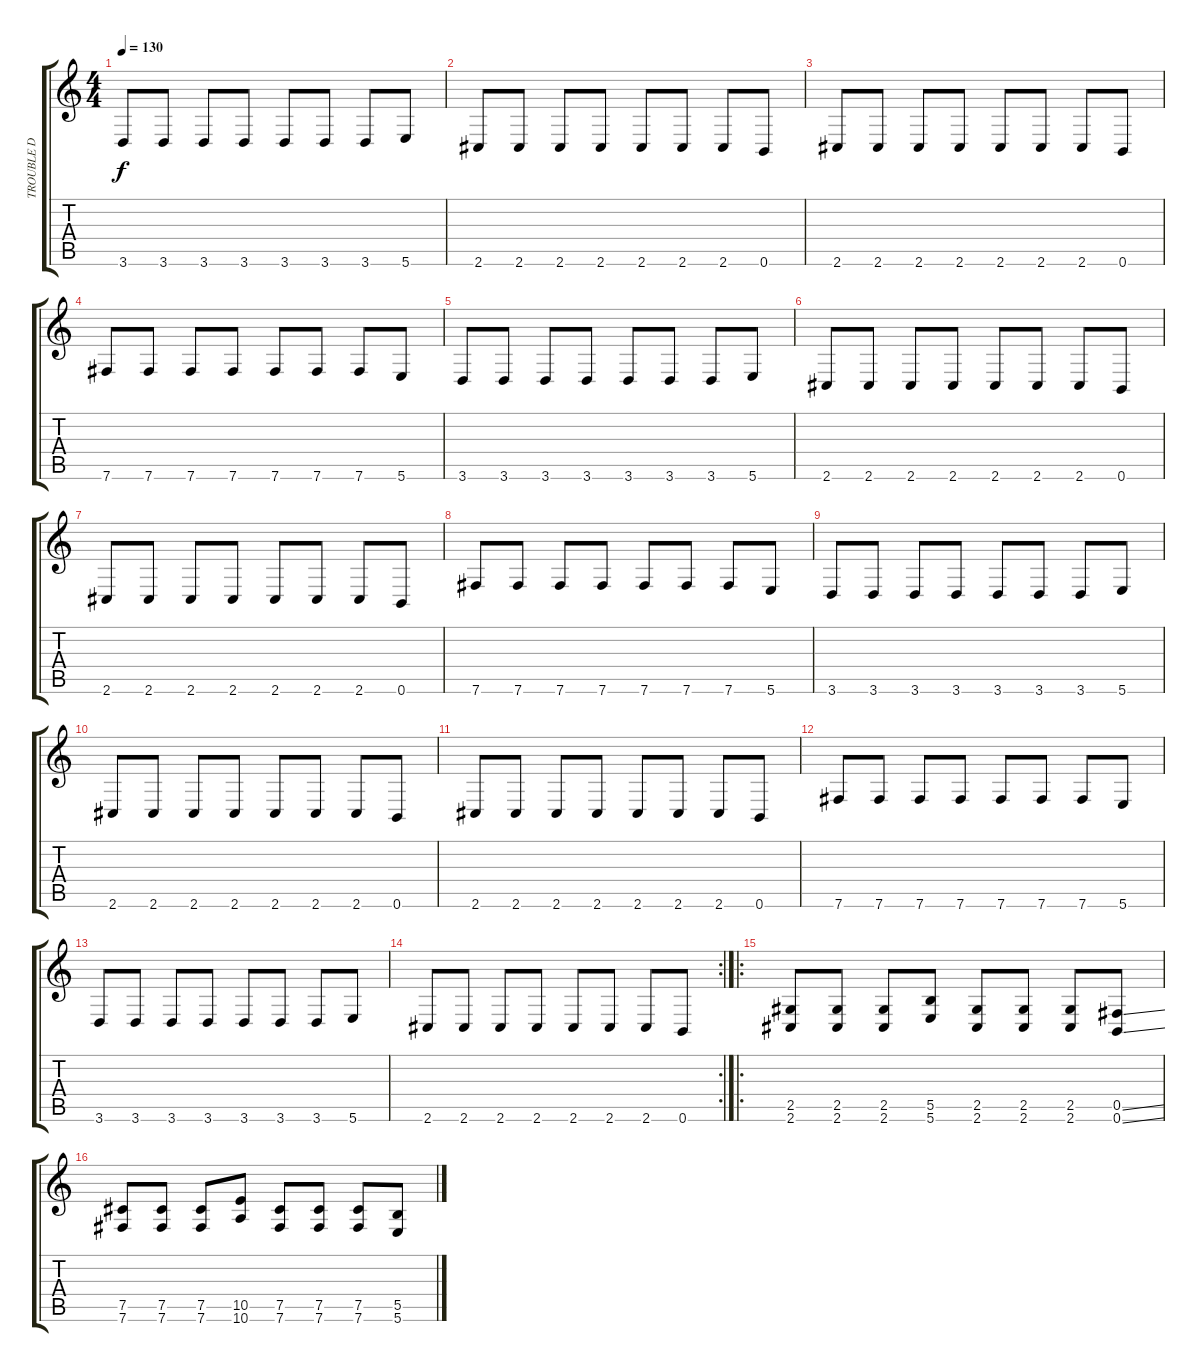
\track ("TROUBLE D" "TROUBLE D") {instrument electricbassfinger}
\staff {score tabs}
\tuning (Db4 Ab3 E3 B2 Gb2 B1) {hide}
\ts (4 4)
\tempo 130
\clef g2
\ks c
3.6.8{dy f} 3.6.8 3.6.8 3.6.8 3.6.8 3.6.8 3.6.8 5.6.8 |
2.6.8 2.6.8 2.6.8 2.6.8 2.6.8 2.6.8 2.6.8 0.6.8 |
2.6.8 2.6.8 2.6.8 2.6.8 2.6.8 2.6.8 2.6.8 0.6.8 |
7.6.8 7.6.8 7.6.8 7.6.8 7.6.8 7.6.8 7.6.8 5.6.8 |
3.6.8 3.6.8 3.6.8 3.6.8 3.6.8 3.6.8 3.6.8 5.6.8 |
2.6.8 2.6.8 2.6.8 2.6.8 2.6.8 2.6.8 2.6.8 0.6.8 |
2.6.8 2.6.8 2.6.8 2.6.8 2.6.8 2.6.8 2.6.8 0.6.8 |
7.6.8 7.6.8 7.6.8 7.6.8 7.6.8 7.6.8 7.6.8 5.6.8 |
3.6.8 3.6.8 3.6.8 3.6.8 3.6.8 3.6.8 3.6.8 5.6.8 |
2.6.8 2.6.8 2.6.8 2.6.8 2.6.8 2.6.8 2.6.8 0.6.8 |
2.6.8 2.6.8 2.6.8 2.6.8 2.6.8 2.6.8 2.6.8 0.6.8 |
7.6.8 7.6.8 7.6.8 7.6.8 7.6.8 7.6.8 7.6.8 5.6.8 |
3.6.8 3.6.8 3.6.8 3.6.8 3.6.8 3.6.8 3.6.8 5.6.8 |
\rc 2
2.6.8 2.6.8 2.6.8 2.6.8 2.6.8 2.6.8 2.6.8 0.6.8 |
\ro
(2.5 2.6).8 (2.5 2.6).8 (2.5 2.6).8 (5.5 5.6).8 (2.5 2.6).8 (2.5 2.6).8 (2.5 2.6).8 (0.5{ss} 0.6{ss}).8 |
(7.5 7.6).8 (7.5 7.6).8 (7.5 7.6).8 (10.5 10.6).8 (7.5 7.6).8 (7.5 7.6).8 (7.5 7.6).8 (5.5{ss} 5.6{ss}).8
